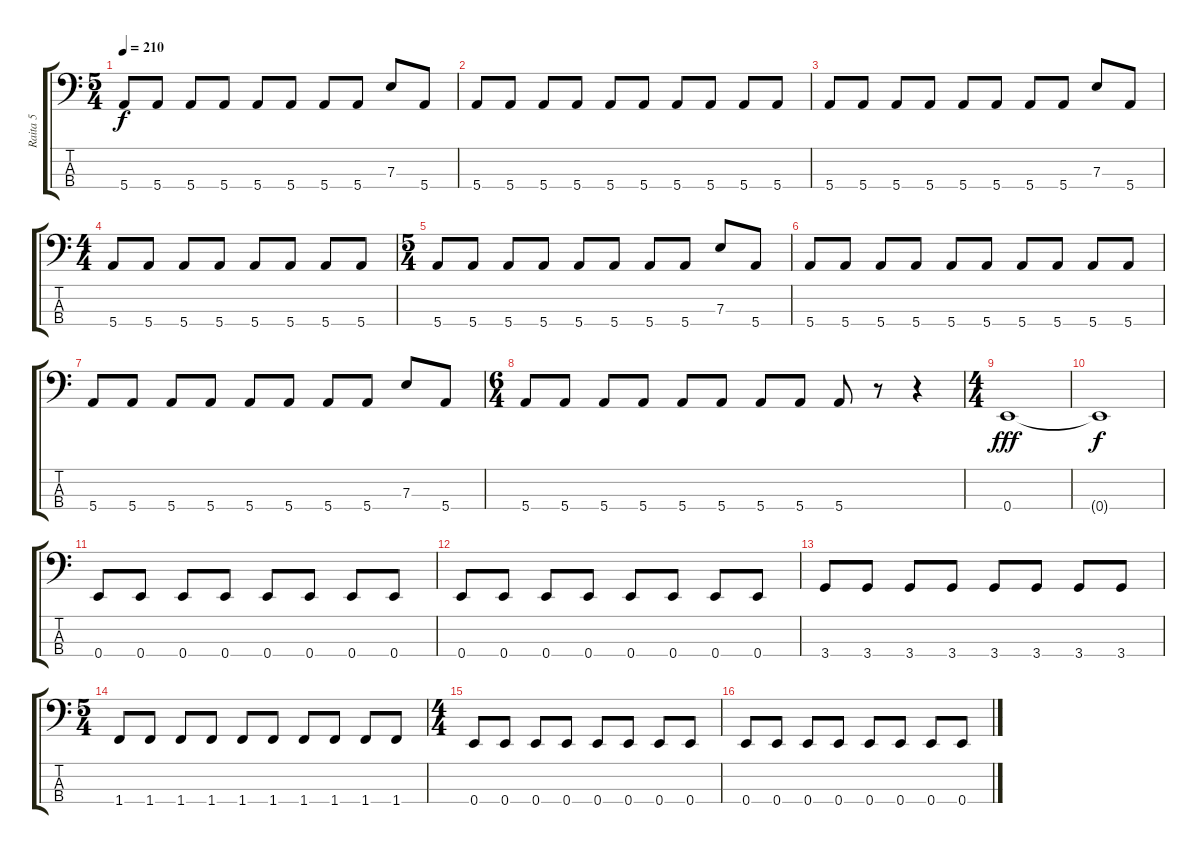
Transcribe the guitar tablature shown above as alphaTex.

\track ("Raita 5" "Raita 5") {instrument acousticguitarnylon}
\staff {score tabs}
\tuning (G2 D2 A1 E1) {hide}
\ts (5 4)
\tempo 210
\clef f4
\ks c
5.4.8{dy f} 5.4.8 5.4.8 5.4.8 5.4.8 5.4.8 5.4.8 5.4.8 7.3.8 5.4.8 |
5.4.8 5.4.8 5.4.8 5.4.8 5.4.8 5.4.8 5.4.8 5.4.8 5.4.8 5.4.8 |
5.4.8 5.4.8 5.4.8 5.4.8 5.4.8 5.4.8 5.4.8 5.4.8 7.3.8 5.4.8 |
\ts (4 4)
5.4.8 5.4.8 5.4.8 5.4.8 5.4.8 5.4.8 5.4.8 5.4.8 |
\ts (5 4)
5.4.8 5.4.8 5.4.8 5.4.8 5.4.8 5.4.8 5.4.8 5.4.8 7.3.8 5.4.8 |
5.4.8 5.4.8 5.4.8 5.4.8 5.4.8 5.4.8 5.4.8 5.4.8 5.4.8 5.4.8 |
5.4.8 5.4.8 5.4.8 5.4.8 5.4.8 5.4.8 5.4.8 5.4.8 7.3.8 5.4.8 |
\ts (6 4)
5.4.8 5.4.8 5.4.8 5.4.8 5.4.8 5.4.8 5.4.8 5.4.8 5.4.8 r.8 r.4 |
\ts (4 4)
0.4.1{dy fff} |
0.4{t}.1{dy f} |
0.4.8 0.4.8 0.4.8 0.4.8 0.4.8 0.4.8 0.4.8 0.4.8 |
0.4.8 0.4.8 0.4.8 0.4.8 0.4.8 0.4.8 0.4.8 0.4.8 |
3.4.8 3.4.8 3.4.8 3.4.8 3.4.8 3.4.8 3.4.8 3.4.8 |
\ts (5 4)
1.4.8 1.4.8 1.4.8 1.4.8 1.4.8 1.4.8 1.4.8 1.4.8 1.4.8 1.4.8 |
\ts (4 4)
0.4.8 0.4.8 0.4.8 0.4.8 0.4.8 0.4.8 0.4.8 0.4.8 |
0.4.8 0.4.8 0.4.8 0.4.8 0.4.8 0.4.8 0.4.8 0.4.8
